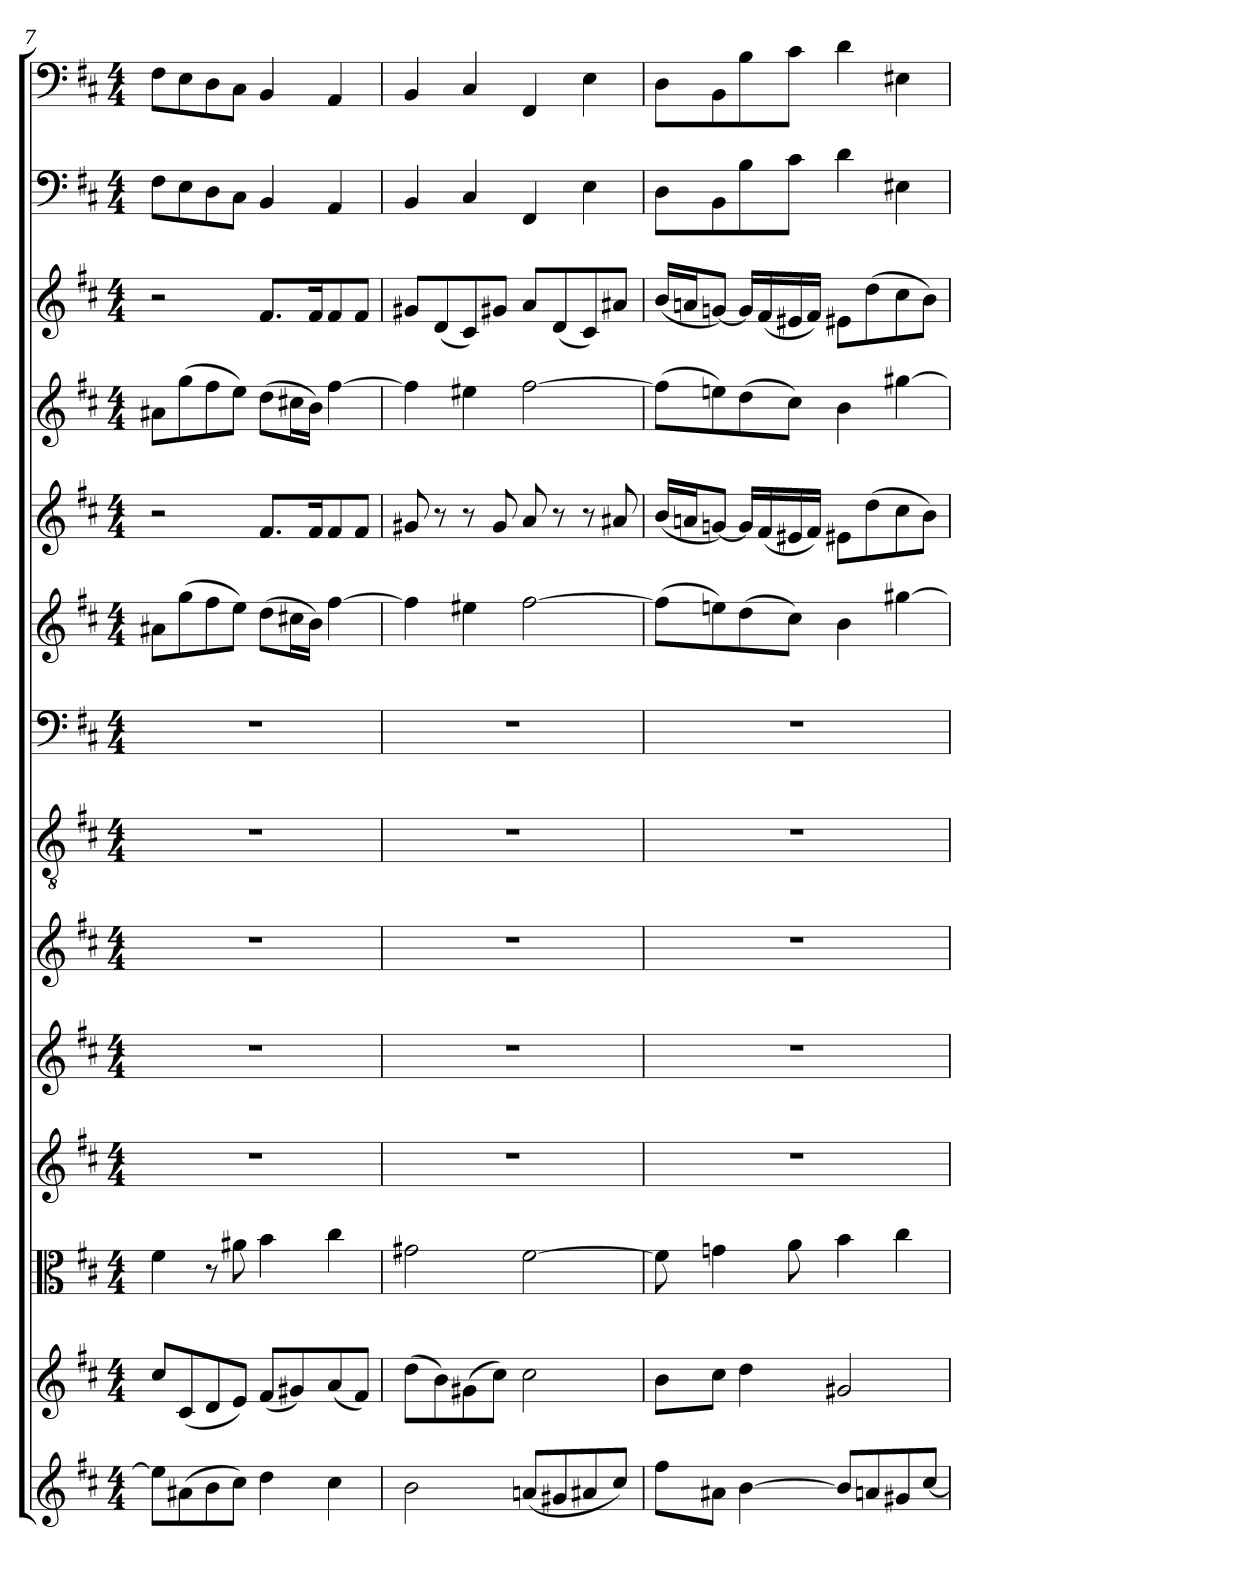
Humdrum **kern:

**kern	**kern	**kern	**kern	**kern	**kern	**kern	**kern	**kern	**kern	**kern	**kern	**kern	**kern
*part14	*part13	*part12	*part11	*part10	*part9	*part8	*part7	*part6	*part5	*part4	*part3	*part2	*part1
*staff14	*staff13	*staff12	*staff11	*staff10	*staff9	*staff8	*staff7	*staff6	*staff5	*staff4	*staff3	*staff2	*staff1
*clefG2	*clefG2	*clefC3	*clefG2	*clefG2	*clefG2	*clefGv2	*clefF4	*clefG2	*clefG2	*clefG2	*clefG2	*clefF4	*clefF4
*k[f#c#]	*k[f#c#]	*k[f#c#]	*k[f#c#]	*k[f#c#]	*k[f#c#]	*k[f#c#]	*k[f#c#]	*k[f#c#]	*k[f#c#]	*k[f#c#]	*k[f#c#]	*k[f#c#]	*k[f#c#]
*b:	*b:	*b:	*b:	*b:	*b:	*b:	*b:	*b:	*b:	*b:	*b:	*b:	*b:
*M4/4	*M4/4	*M4/4	*M4/4	*M4/4	*M4/4	*M4/4	*M4/4	*M4/4	*M4/4	*M4/4	*M4/4	*M4/4	*M4/4
=7	=7	=7	=7	=7	=7	=7	=7	=7	=7	=7	=7	=7	=7
8ee\L]	8cc#/L	4f#\	1r	1r	1r	1r	1r	8a#X\L	2r	8a#X\L	2r	8F#\L	8F#\L
(8a#X\	(8c#/	.	.	.	.	.	.	(8gg\	.	(8gg\	.	8E\	8E\
8b\	8d/	8r	.	.	.	.	.	8ff#\	.	8ff#\	.	8D\	8D\
8cc#\J)	8e/J)	8a#X\	.	.	.	.	.	8ee\J)	.	8ee\J)	.	8C#\J	8C#\J
4dd\	(8f#/L	4b\	.	.	.	.	.	(8dd\L	8.f#/L	(8dd\L	8.f#/L	4BB/	4BB/
.	8g#X/)	.	.	.	.	.	.	16cc#X\L	.	16cc#X\L	.	.	.
.	.	.	.	.	.	.	.	16b\JJ)	16f#/K	16b\JJ)	16f#/K	.	.
4cc#\	(8a/	4cc#\	.	.	.	.	.	[4ff#\	8f#/	[4ff#\	8f#/	4AA/	4AA/
.	8f#/J)	.	.	.	.	.	.	.	8f#/J	.	8f#/J	.	.
=8	=8	=8	=8	=8	=8	=8	=8	=8	=8	=8	=8	=8	=8
2b\	(8dd\L	2g#X\	1r	1r	1r	1r	1r	4ff#\]	8g#X/	4ff#\]	8g#X/L	4BB/	4BB/
.	8b\)	.	.	.	.	.	.	.	8r	.	(8d/	.	.
.	(8g#X\	.	.	.	.	.	.	4ee#X\	8r	4ee#X\	8c#/)	4C#/	4C#/
.	8cc#\J)	.	.	.	.	.	.	.	8g#/	.	8g#X/J	.	.
(8an/L	2cc#\	[2f#\	.	.	.	.	.	[2ff#\	8a/	[2ff#\	8a/L	4FF#/	4FF#/
8g#X/	.	.	.	.	.	.	.	.	8r	.	(8d/	.	.
8a#X/	.	.	.	.	.	.	.	.	8r	.	8c#/)	4E\	4E\
8cc#/J)	.	.	.	.	.	.	.	.	8a#X/	.	8a#X/J	.	.
=9	=9	=9	=9	=9	=9	=9	=9	=9	=9	=9	=9	=9	=9
8ff#\L	8b\L	8f#\]	1r	1r	1r	1r	1r	(8ff#\L]	(16b/LL	(8ff#\L]	(16b/LL	8D\L	8D\L
.	.	.	.	.	.	.	.	.	16an/J	.	16an/J	.	.
8a#X\J	8cc#\J	4gn\	.	.	.	.	.	8een\)	[8gn/J)	8een\)	[8gn/J)	8BB\	8BB\
[4b\	4dd\	.	.	.	.	.	.	(8dd\	16g/LL]	(8dd\	16g/LL]	8B\	8B\
.	.	.	.	.	.	.	.	.	(16f#/	.	(16f#/	.	.
.	.	8a\	.	.	.	.	.	8cc#\J)	16e#X/	8cc#\J)	16e#X/	8c#\J	8c#\J
.	.	.	.	.	.	.	.	.	16f#/JJ)	.	16f#/JJ)	.	.
8b/L]	2g#X/	4b\	.	.	.	.	.	4b\	8e#X\L	4b\	8e#X\L	4d\	4d\
8an/	.	.	.	.	.	.	.	.	(8dd\	.	(8dd\	.	.
8g#X/	.	4cc#\	.	.	.	.	.	[4gg#X\	8cc#\	[4gg#X\	8cc#\	4E#X\	4E#X\
[8cc#/J	.	.	.	.	.	.	.	.	8b\J)	.	8b\J)	.	.
=	=	=	=	=	=	=	=	=	=	=	=	=	=
*-	*-	*-	*-	*-	*-	*-	*-	*-	*-	*-	*-	*-	*-
